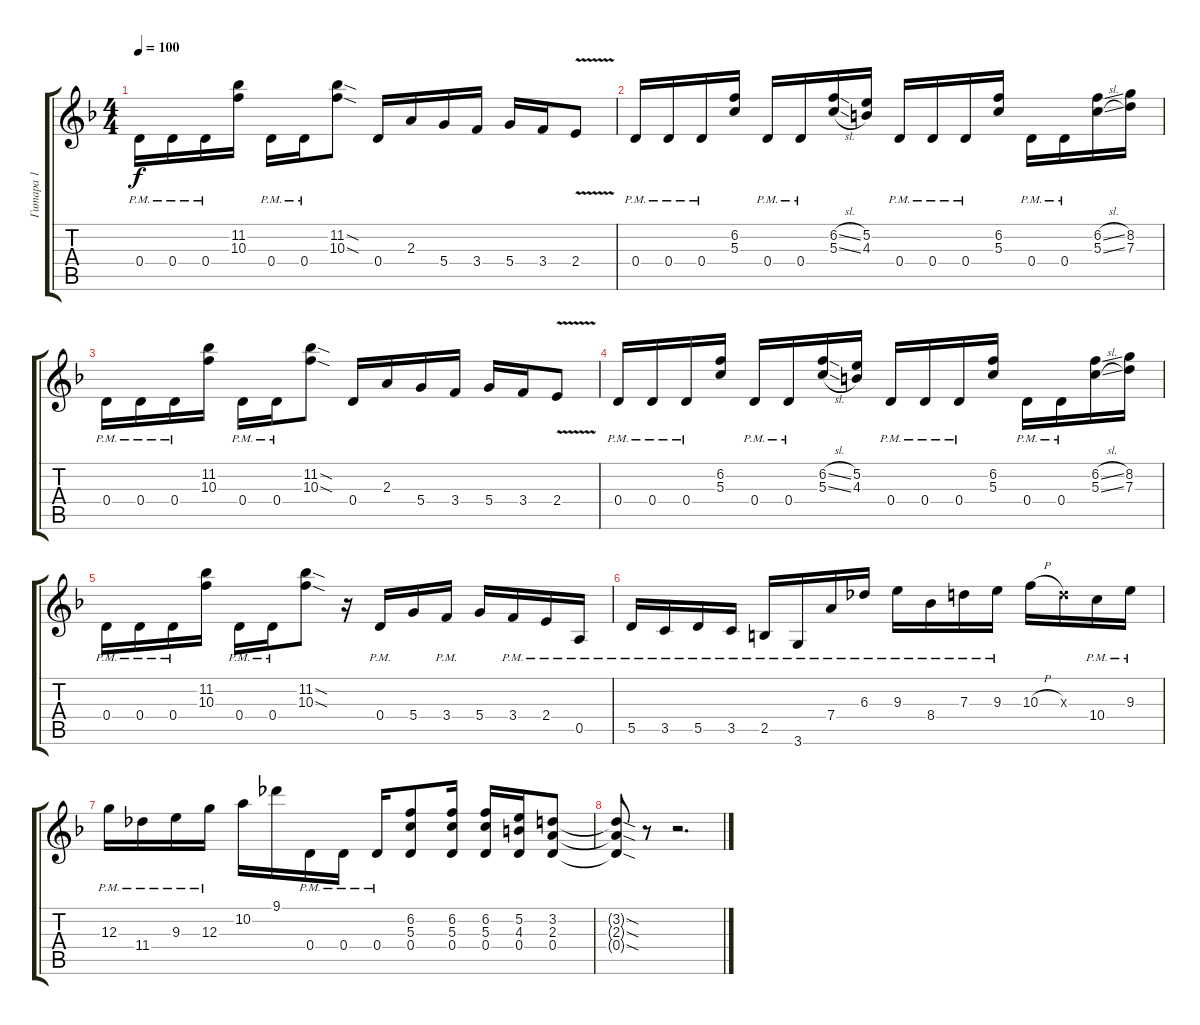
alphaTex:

\track ("Гитара 1" "Гитара 1") {instrument distortionguitar}
\staff {score tabs}
\tuning (E4 B3 G3 D3 A2 E2) {hide}
\ts (4 4)
\tempo 100
\clef g2
\ks dminor
0.4{pm}.16{dy f} 0.4{pm}.16 0.4{pm}.16 (11.2 10.3).16 0.4{pm}.16 0.4{pm}.16 (11.2{sod} 10.3{sod}).8 0.4.16 2.3.16 5.4.16 3.4.16 5.4.16 3.4.16 2.4{v}.8 |
0.4{pm}.16 0.4{pm}.16 0.4{pm}.16 (6.2 5.3).16 0.4{pm}.16 0.4{pm}.16 (6.2{sl} 5.3{sl}).16 (5.2 4.3).16 0.4{pm}.16 0.4{pm}.16 0.4{pm}.16 (6.2 5.3).16 0.4{pm}.16 0.4{pm}.16 (6.2{sl} 5.3{sl}).16 (8.2 7.3).16 |
0.4{pm}.16 0.4{pm}.16 0.4{pm}.16 (11.2 10.3).16 0.4{pm}.16 0.4{pm}.16 (11.2{sod} 10.3{sod}).8 0.4.16 2.3.16 5.4.16 3.4.16 5.4.16 3.4.16 2.4{v}.8 |
0.4{pm}.16 0.4{pm}.16 0.4{pm}.16 (6.2 5.3).16 0.4{pm}.16 0.4{pm}.16 (6.2{sl} 5.3{sl}).16 (5.2 4.3).16 0.4{pm}.16 0.4{pm}.16 0.4{pm}.16 (6.2 5.3).16 0.4{pm}.16 0.4{pm}.16 (6.2{sl} 5.3{sl}).16 (8.2 7.3).16 |
0.4{pm}.16 0.4{pm}.16 0.4{pm}.16 (11.2 10.3).16 0.4{pm}.16 0.4{pm}.16 (11.2{sod} 10.3{sod}).8 r.16 0.4{pm}.16 5.4.16 3.4{pm}.16 5.4.16 3.4{pm}.16 2.4{pm}.16 0.5{pm}.16 |
5.5{pm}.16 3.5{pm}.16 5.5{pm}.16 3.5{pm}.16 2.5{pm}.16 3.6{pm}.16 7.4{pm}.16 6.3{pm}.16 9.3{pm}.16 8.4{pm}.16 7.3{pm}.16 9.3{pm}.16 10.3{h}.16 7.3{x}.16 10.4{pm}.16 9.3{pm}.16 |
12.3{pm}.16 11.4{pm}.16 9.3{pm}.16 12.3{pm}.16 10.2.16 9.1.16 0.4{pm}.16 0.4{pm}.16 0.4{pm}.16 (6.2 5.3 0.4).8 (6.2 5.3 0.4).16 (6.2 5.3 0.4).16 (5.2 4.3 0.4).16 (3.2 2.3 0.4).8 |
(3.2{sod t} 2.3{sod t} 0.4{sod t}).8 r.8 r.2{d}
